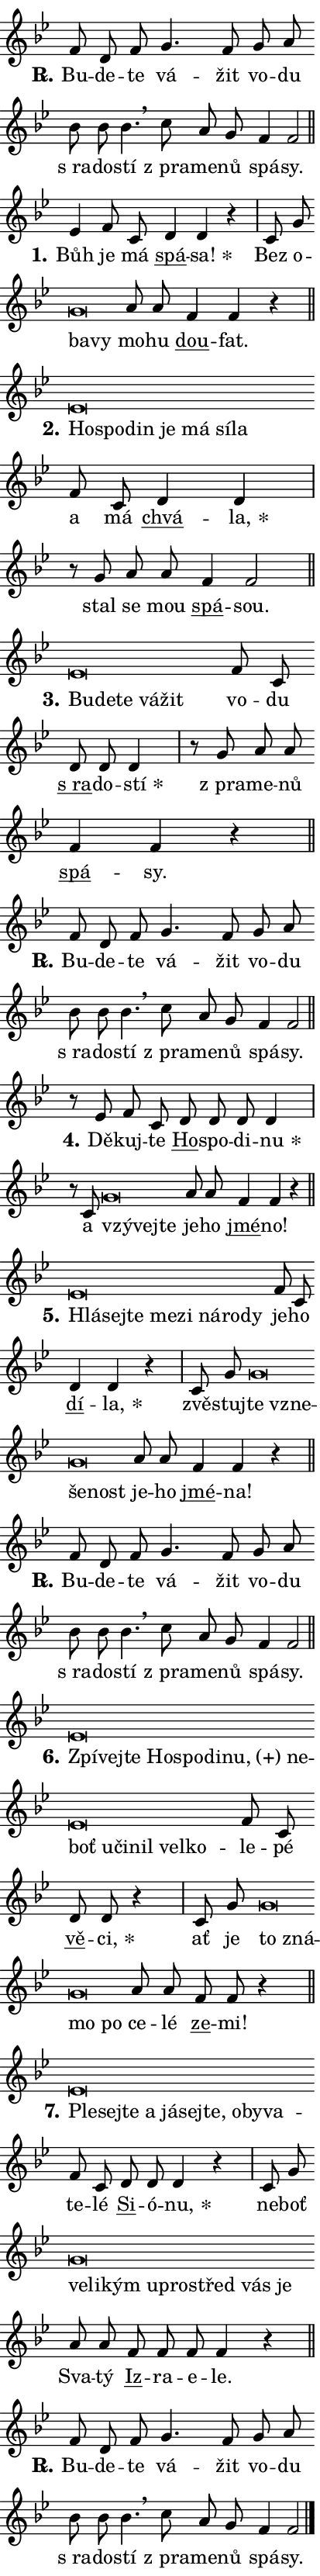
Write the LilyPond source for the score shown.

\version "2.24.0"
\header { tagline = "" }
\paper {
  indent = 0\cm
  top-margin = 0\cm
  right-margin = 0.13\cm % to fit lyric hyphens
  bottom-margin = 0\cm
  left-margin = 0\cm
  paper-width = 7\cm
  page-breaking = #ly:one-page-breaking
  system-system-spacing.basic-distance = #11
  score-system-spacing.basic-distance = #11
  ragged-last = ##f
}


%% Author: Thomas Morley
%% https://lists.gnu.org/archive/html/lilypond-user/2020-05/msg00002.html
#(define (line-position grob)
"Returns position of @var[grob} in current system:
   @code{'start}, if at first time-step
   @code{'end}, if at last time-step
   @code{'middle} otherwise
"
  (let* ((col (ly:item-get-column grob))
         (ln (ly:grob-object col 'left-neighbor))
         (rn (ly:grob-object col 'right-neighbor))
         (col-to-check-left (if (ly:grob? ln) ln col))
         (col-to-check-right (if (ly:grob? rn) rn col))
         (break-dir-left
           (and
             (ly:grob-property col-to-check-left 'non-musical #f)
             (ly:item-break-dir col-to-check-left)))
         (break-dir-right
           (and
             (ly:grob-property col-to-check-right 'non-musical #f)
             (ly:item-break-dir col-to-check-right))))
        (cond ((eqv? 1 break-dir-left) 'start)
              ((eqv? -1 break-dir-right) 'end)
              (else 'middle))))

#(define (tranparent-at-line-position vctor)
  (lambda (grob)
  "Relying on @code{line-position} select the relevant enry from @var{vctor}.
Used to determine transparency,"
    (case (line-position grob)
      ((end) (not (vector-ref vctor 0)))
      ((middle) (not (vector-ref vctor 1)))
      ((start) (not (vector-ref vctor 2))))))

noteHeadBreakVisibility =
#(define-music-function (break-visibility)(vector?)
"Makes @code{NoteHead}s transparent relying on @var{break-visibility}"
#{
  \override NoteHead.transparent =
    #(tranparent-at-line-position break-visibility)
#})

#(define delete-ledgers-for-transparent-note-heads
  (lambda (grob)
    "Reads whether a @code{NoteHead} is transparent.
If so this @code{NoteHead} is removed from @code{'note-heads} from
@var{grob}, which is supposed to be @code{LedgerLineSpanner}.
As a result ledgers are not printed for this @code{NoteHead}"
    (let* ((nhds-array (ly:grob-object grob 'note-heads))
           (nhds-list
             (if (ly:grob-array? nhds-array)
                 (ly:grob-array->list nhds-array)
                 '()))
           ;; Relies on the transparent-property being done before
           ;; Staff.LedgerLineSpanner.after-line-breaking is executed.
           ;; This is fragile ...
           (to-keep
             (remove
               (lambda (nhd)
                 (ly:grob-property nhd 'transparent #f))
               nhds-list)))
      ;; TODO find a better method to iterate over grob-arrays, similiar
      ;; to filter/remove etc for lists
      ;; For now rebuilt from scratch
      (set! (ly:grob-object grob 'note-heads)  '())
      (for-each
        (lambda (nhd)
          (ly:pointer-group-interface::add-grob grob 'note-heads nhd))
        to-keep))))

squashNotes = {
  \override NoteHead.X-extent = #'(-0.2 . 0.2)
  \override NoteHead.Y-extent = #'(-0.75 . 0)
  \override NoteHead.stencil =
    #(lambda (grob)
       (let ((pos (ly:grob-property grob 'staff-position)))
         (begin
           (if (< pos -7) (display "ERROR: Lower brevis then expected\n") (display ""))
           (if (<= pos -6) ly:text-interface::print ly:note-head::print))))
}
unSquashNotes = {
  \revert NoteHead.X-extent
  \revert NoteHead.Y-extent
  \revert NoteHead.stencil
}

hideNotes = \noteHeadBreakVisibility #begin-of-line-visible
unHideNotes = \noteHeadBreakVisibility #all-visible

% work-around for resetting accidentals
% https://lilypond.org/doc/v2.23/Documentation/notation/displaying-rhythms#unmetered-music
cadenzaMeasure = {
  \cadenzaOff
  \partial 1024 s1024
  \cadenzaOn
}

#(define-markup-command (accent layout props text) (markup?)
  "Underline accented syllable"
  (interpret-markup layout props
    #{\markup \override #'(offset . 4.3) \underline { #text }#}))

responsum = \markup \concat {
  "R" \hspace #-1.05 \path #0.1 #'((moveto 0 0.07) (lineto 0.9 0.8)) \hspace #0.05 "."
}

spaceSize = #0.6828661417322834 % exact space size for TeX Gyre Schola

\layout {
  \context {
    \Staff
    \remove "Time_signature_engraver"
    \override LedgerLineSpanner.after-line-breaking = #delete-ledgers-for-transparent-note-heads
  }
  \context {
    \Lyrics {
      \override LyricSpace.minimum-distance = \spaceSize
      \override LyricText.font-name = #"TeX Gyre Schola"
      \override LyricText.font-size = 1
      \override StanzaNumber.font-name = #"TeX Gyre Schola Bold"
      \override StanzaNumber.font-size = 1
    }
  }
  \context {
    \Score 
    \override NoteHead.text =
      #(lambda (grob) 
        (let ((pos (ly:grob-property grob 'staff-position)))
          #{\markup {
            \combine
              \halign #-0.55 \raise #(if (= pos -6) 0 0.5) \override #'(thickness . 2) \draw-line #'(3.2 . 0)
              \musicglyph "noteheads.sM1"
          }#}))
  }
}

% magnetic-lyrics.ily
%
%   written by
%     Jean Abou Samra <jean@abou-samra.fr>
%     Werner Lemberg <wl@gnu.org>
%
%   adapted by
%     Jiri Hon <jiri.hon@gmail.com>
%
% Version 2022-Apr-15

% https://www.mail-archive.com/lilypond-user@gnu.org/msg149350.html

#(define (Left_hyphen_pointer_engraver context)
   "Collect syllable-hyphen-syllable occurrences in lyrics and store
them in properties.  This engraver only looks to the left.  For
example, if the lyrics input is @code{foo -- bar}, it does the
following.

@itemize @bullet
@item
Set the @code{text} property of the @code{LyricHyphen} grob between
@q{foo} and @q{bar} to @code{foo}.

@item
Set the @code{left-hyphen} property of the @code{LyricText} grob with
text @q{foo} to the @code{LyricHyphen} grob between @q{foo} and
@q{bar}.
@end itemize

Use this auxiliary engraver in combination with the
@code{lyric-@/text::@/apply-@/magnetic-@/offset!} hook."
   (let ((hyphen #f)
         (text #f))
     (make-engraver
      (acknowledgers
       ((lyric-syllable-interface engraver grob source-engraver)
        (set! text grob)))
      (end-acknowledgers
       ((lyric-hyphen-interface engraver grob source-engraver)
        ;(when (not (grob::has-interface grob 'lyric-space-interface))
          (set! hyphen grob)));)
      ((stop-translation-timestep engraver)
       (when (and text hyphen)
         (ly:grob-set-object! text 'left-hyphen hyphen))
       (set! text #f)
       (set! hyphen #f)))))

#(define (lyric-text::apply-magnetic-offset! grob)
   "If the space between two syllables is less than the value in
property @code{LyricText@/.details@/.squash-threshold}, move the right
syllable to the left so that it gets concatenated with the left
syllable.

Use this function as a hook for
@code{LyricText@/.after-@/line-@/breaking} if the
@code{Left_@/hyphen_@/pointer_@/engraver} is active."
   (let ((hyphen (ly:grob-object grob 'left-hyphen #f)))
     (when hyphen
       (let ((left-text (ly:spanner-bound hyphen LEFT)))
         (when (grob::has-interface left-text 'lyric-syllable-interface)
           (let* ((common (ly:grob-common-refpoint grob left-text X))
                  (this-x-ext (ly:grob-extent grob common X))
                  (left-x-ext
                   (begin
                     ;; Trigger magnetism for left-text.
                     (ly:grob-property left-text 'after-line-breaking)
                     (ly:grob-extent left-text common X)))
                  ;; `delta` is the gap width between two syllables.
                  (delta (- (interval-start this-x-ext)
                            (interval-end left-x-ext)))
                  (details (ly:grob-property grob 'details))
                  (threshold (assoc-get 'squash-threshold details 0.2)))
             (when (< delta threshold)
               (let* (;; We have to manipulate the input text so that
                      ;; ligatures crossing syllable boundaries are not
                      ;; disabled.  For languages based on the Latin
                      ;; script this is essentially a beautification.
                      ;; However, for non-Western scripts it can be a
                      ;; necessity.
                      (lt (ly:grob-property left-text 'text))
                      (rt (ly:grob-property grob 'text))
                      (is-space (grob::has-interface hyphen 'lyric-space-interface))
                      (space (if is-space " " ""))
                      (extra-delta (if is-space spaceSize 0))
                      ;; Append new syllable.
                      (ltrt-space (if (and (string? lt) (string? rt))
                                (string-append lt space rt)
                                (make-concat-markup (list lt space rt))))
                      ;; Right-align `ltrt` to the right side.
                      (ltrt-space-markup (grob-interpret-markup
                               grob
                               (make-translate-markup
                                (cons (interval-length this-x-ext) 0)
                                (make-right-align-markup ltrt-space)))))
                 (begin
                   ;; Don't print `left-text`.
                   (ly:grob-set-property! left-text 'stencil #f)
                   ;; Set text and stencil (which holds all collected
                   ;; syllables so far) and shift it to the left.
                   (ly:grob-set-property! grob 'text ltrt-space)
                   (ly:grob-set-property! grob 'stencil ltrt-space-markup)
                   (ly:grob-translate-axis! grob (- (- delta extra-delta)) X))))))))))


#(define (lyric-hyphen::displace-bounds-first grob)
   ;; Make very sure this callback isn't triggered too early.
   (let ((left (ly:spanner-bound grob LEFT))
         (right (ly:spanner-bound grob RIGHT)))
     (ly:grob-property left 'after-line-breaking)
     (ly:grob-property right 'after-line-breaking)
     (ly:lyric-hyphen::print grob)))

squashThreshold = #0.4

\layout {
  \context {
    \Lyrics
    \consists #Left_hyphen_pointer_engraver
    \override LyricText.after-line-breaking =
      #lyric-text::apply-magnetic-offset!
    \override LyricHyphen.stencil = #lyric-hyphen::displace-bounds-first
    \override LyricText.details.squash-threshold = \squashThreshold
    \override LyricHyphen.minimum-distance = 0
    \override LyricHyphen.minimum-length = \squashThreshold
  }
}

squashText = \override LyricText.details.squash-threshold = 9999
unSquashText = \override LyricText.details.squash-threshold = \squashThreshold

leftText = \override LyricText.self-alignment-X = #LEFT
unLeftText = \revert LyricText.self-alignment-X

starOffset = #(lambda (grob) 
                (let ((x_offset (ly:self-alignment-interface::aligned-on-x-parent grob)))
                  (if (= x_offset 0) 0 (+ x_offset 1.2))))

star = #(define-music-function (syllable)(string?)
"Append star separator at the end of a syllable"
#{
  \once \override LyricText.X-offset = #starOffset
  \lyricmode { \markup {
    #syllable
    \override #'((font-name . "TeX Gyre Schola Bold")) \hspace #0.2 \lower #0.65 \larger "*"
  } }
#})

starAccent = #(define-music-function (syllable)(string?)
"Append star separator at the end of a syllable and make accent"
#{
  \once \override LyricText.X-offset = #starOffset
  \lyricmode { \markup {
    \accent #syllable
    \override #'((font-name . "TeX Gyre Schola Bold")) \hspace #0.2 \lower #0.65 \larger "*"
  } }
#})

breath = #(define-music-function (syllable)(string?)
"Append breathing indicator at the end of a syllable"
#{
  \lyricmode { \markup { #syllable "+" } }
#})

optionalBreath = #(define-music-function (syllable)(string?)
"Append optional breathing indicator at the end of a syllable"
#{
  \lyricmode { \markup { #syllable "(+)" } }
#})


\score {
    <<
        \new Voice = "melody" { \cadenzaOn \key bes \major \relative { f'8 d f g4. f8 \bar "" g a \bar "" bes bes bes4. \breathe \bar "" c8 a g \bar "" f4 f2 \cadenzaMeasure \bar "||" \break } }
        \new Lyrics \lyricsto "melody" { \lyricmode { \set stanza = \responsum
Bu -- de -- te vá -- žit vo -- du "s ra" -- do -- stí "z pra" -- me -- nů spá -- sy. } }
    >>
    \layout {}
}

\score {
    <<
        \new Voice = "melody" { \cadenzaOn \key bes \major \relative { es'4 f8 c \bar "" d4 d r \cadenzaMeasure \bar "|" c8 g' \bar "" \squashNotes g\breve*1/16 \hideNotes \breve*1/16 \bar "" \unHideNotes \unSquashNotes a8 a \bar "" f4 f r \cadenzaMeasure \bar "||" \break } }
        \new Lyrics \lyricsto "melody" { \lyricmode { \set stanza = "1."
Bůh je má \markup \accent spá -- \star sa! Bez o -- \leftText ba -- \squashText vy \unLeftText \unSquashText mo -- hu \markup \accent dou -- fat. } }
    >>
    \layout {}
}

\score {
    <<
        \new Voice = "melody" { \cadenzaOn \key bes \major \relative { \squashNotes es'\breve*1/16 \hideNotes \breve*1/16 \bar "" \breve*1/16 \bar "" \breve*1/16 \bar "" \breve*1/16 \bar "" \breve*1/16 \breve*1/16 \bar "" \unHideNotes \unSquashNotes f8 c \bar "" d4 d \cadenzaMeasure \bar "|" r8 g a8 a \bar "" f4 f2 \cadenzaMeasure \bar "||" \break } }
        \new Lyrics \lyricsto "melody" { \lyricmode { \set stanza = "2."
\leftText Ho -- \squashText spo -- din je má sí -- la \unLeftText \unSquashText a má \markup \accent chvá -- \star la, stal se mou \markup \accent spá -- sou. } }
    >>
    \layout {}
}

\score {
    <<
        \new Voice = "melody" { \cadenzaOn \key bes \major \relative { \squashNotes es'\breve*1/16 \hideNotes \breve*1/16 \bar "" \breve*1/16 \bar "" \breve*1/16 \breve*1/16 \bar "" \unHideNotes \unSquashNotes f8 c \bar "" d d d4 \cadenzaMeasure \bar "|" r8 g a a \bar "" f4 f r \cadenzaMeasure \bar "||" \break } }
        \new Lyrics \lyricsto "melody" { \lyricmode { \set stanza = "3."
\leftText Bu -- \squashText de -- te vá -- žit \unLeftText \unSquashText vo -- du \markup \accent "s ra" -- do -- \star stí "z pra" -- me -- nů \markup \accent spá -- sy. } }
    >>
    \layout {}
}

\score {
    <<
        \new Voice = "melody" { \cadenzaOn \key bes \major \relative { f'8 d f g4. f8 \bar "" g a \bar "" bes bes bes4. \breathe \bar "" c8 a g \bar "" f4 f2 \cadenzaMeasure \bar "||" \break } }
        \new Lyrics \lyricsto "melody" { \lyricmode { \set stanza = \responsum
Bu -- de -- te vá -- žit vo -- du "s ra" -- do -- stí "z pra" -- me -- nů spá -- sy. } }
    >>
    \layout {}
}

\score {
    <<
        \new Voice = "melody" { \cadenzaOn \key bes \major \relative { r8 es' f c \bar "" d d d d4 \cadenzaMeasure \bar "|" r8 c8 \squashNotes g'\breve*1/16 \hideNotes \breve*1/16 \breve*1/16 \bar "" \unHideNotes \unSquashNotes a8 a \bar "" f4 f r \cadenzaMeasure \bar "||" \break } }
        \new Lyrics \lyricsto "melody" { \lyricmode { \set stanza = "4."
Dě -- kuj -- te \markup \accent Ho -- spo -- di -- \star nu a \leftText vzý -- \squashText vej -- te \unLeftText \unSquashText je -- ho \markup \accent jmé -- no! } }
    >>
    \layout {}
}

\score {
    <<
        \new Voice = "melody" { \cadenzaOn \key bes \major \relative { \squashNotes es'\breve*1/16 \hideNotes \breve*1/16 \bar "" \breve*1/16 \bar "" \breve*1/16 \bar "" \breve*1/16 \bar "" \breve*1/16 \bar "" \breve*1/16 \breve*1/16 \bar "" \unHideNotes \unSquashNotes f8 c \bar "" d4 d r \cadenzaMeasure \bar "|" c8 g' \bar "" \squashNotes g\breve*1/16 \hideNotes \breve*1/16 \bar "" \breve*1/16 \breve*1/16 \bar "" \unHideNotes \unSquashNotes a8 a \bar "" f4 f r \cadenzaMeasure \bar "||" \break } }
        \new Lyrics \lyricsto "melody" { \lyricmode { \set stanza = "5."
\leftText Hlá -- \squashText sej -- te me -- zi ná -- ro -- dy \unLeftText \unSquashText je -- ho \markup \accent dí -- \star la, zvě -- stuj -- \leftText te \squashText vzne -- še -- nost \unLeftText \unSquashText je -- ho \markup \accent jmé -- na! } }
    >>
    \layout {}
}

\score {
    <<
        \new Voice = "melody" { \cadenzaOn \key bes \major \relative { f'8 d f g4. f8 \bar "" g a \bar "" bes bes bes4. \breathe \bar "" c8 a g \bar "" f4 f2 \cadenzaMeasure \bar "||" \break } }
        \new Lyrics \lyricsto "melody" { \lyricmode { \set stanza = \responsum
Bu -- de -- te vá -- žit vo -- du "s ra" -- do -- stí "z pra" -- me -- nů spá -- sy. } }
    >>
    \layout {}
}

\score {
    <<
        \new Voice = "melody" { \cadenzaOn \key bes \major \relative { \squashNotes es'\breve*1/16 \hideNotes \breve*1/16 \bar "" \breve*1/16 \bar "" \breve*1/16 \bar "" \breve*1/16 \bar "" \breve*1/16 \bar "" \breve*1/16 \bar "" \breve*1/16 \bar "" \breve*1/16 \bar "" \breve*1/16 \bar "" \breve*1/16 \bar "" \breve*1/16 \bar "" \breve*1/16 \breve*1/16 \bar "" \unHideNotes \unSquashNotes f8 c \bar "" d d r4 \cadenzaMeasure \bar "|" c8 g' \bar "" \squashNotes g\breve*1/16 \hideNotes \breve*1/16 \bar "" \breve*1/16 \breve*1/16 \bar "" \unHideNotes \unSquashNotes a8 a \bar "" f f r4 \cadenzaMeasure \bar "||" \break } }
        \new Lyrics \lyricsto "melody" { \lyricmode { \set stanza = "6."
\leftText Zpí -- \squashText vej -- te Ho -- spo -- di -- \optionalBreath nu, ne -- boť u -- či -- nil vel -- ko -- \unLeftText \unSquashText le -- pé \markup \accent vě -- \star ci, ať je \leftText to \squashText zná -- mo po \unLeftText \unSquashText ce -- lé \markup \accent ze -- mi! } }
    >>
    \layout {}
}

\score {
    <<
        \new Voice = "melody" { \cadenzaOn \key bes \major \relative { \squashNotes es'\breve*1/16 \hideNotes \breve*1/16 \bar "" \breve*1/16 \bar "" \breve*1/16 \bar "" \breve*1/16 \bar "" \breve*1/16 \bar "" \breve*1/16 \bar "" \breve*1/16 \bar "" \breve*1/16 \breve*1/16 \bar "" \unHideNotes \unSquashNotes f8 c \bar "" d d d4 r \cadenzaMeasure \bar "|" c8 g' \bar "" \squashNotes g\breve*1/16 \hideNotes \breve*1/16 \bar "" \breve*1/16 \bar "" \breve*1/16 \bar "" \breve*1/16 \bar "" \breve*1/16 \bar "" \breve*1/16 \breve*1/16 \bar "" \unHideNotes \unSquashNotes a8 a \bar "" f f f f4 r \cadenzaMeasure \bar "||" \break } }
        \new Lyrics \lyricsto "melody" { \lyricmode { \set stanza = "7."
\leftText Ple -- \squashText sej -- te a já -- sej -- te, o -- by -- va -- \unLeftText \unSquashText te -- lé \markup \accent Si -- ó -- \star nu, ne -- boť \leftText ve -- \squashText li -- kým u -- pro -- střed vás je \unLeftText \unSquashText Sva -- tý \markup \accent Iz -- ra -- e -- le. } }
    >>
    \layout {}
}

\score {
    <<
        \new Voice = "melody" { \cadenzaOn \key bes \major \relative { f'8 d f g4. f8 \bar "" g a \bar "" bes bes bes4. \breathe \bar "" c8 a g \bar "" f4 f2 \cadenzaMeasure \bar "||" \break } \bar "|." }
        \new Lyrics \lyricsto "melody" { \lyricmode { \set stanza = \responsum
Bu -- de -- te vá -- žit vo -- du "s ra" -- do -- stí "z pra" -- me -- nů spá -- sy. } }
    >>
    \layout {}
}
